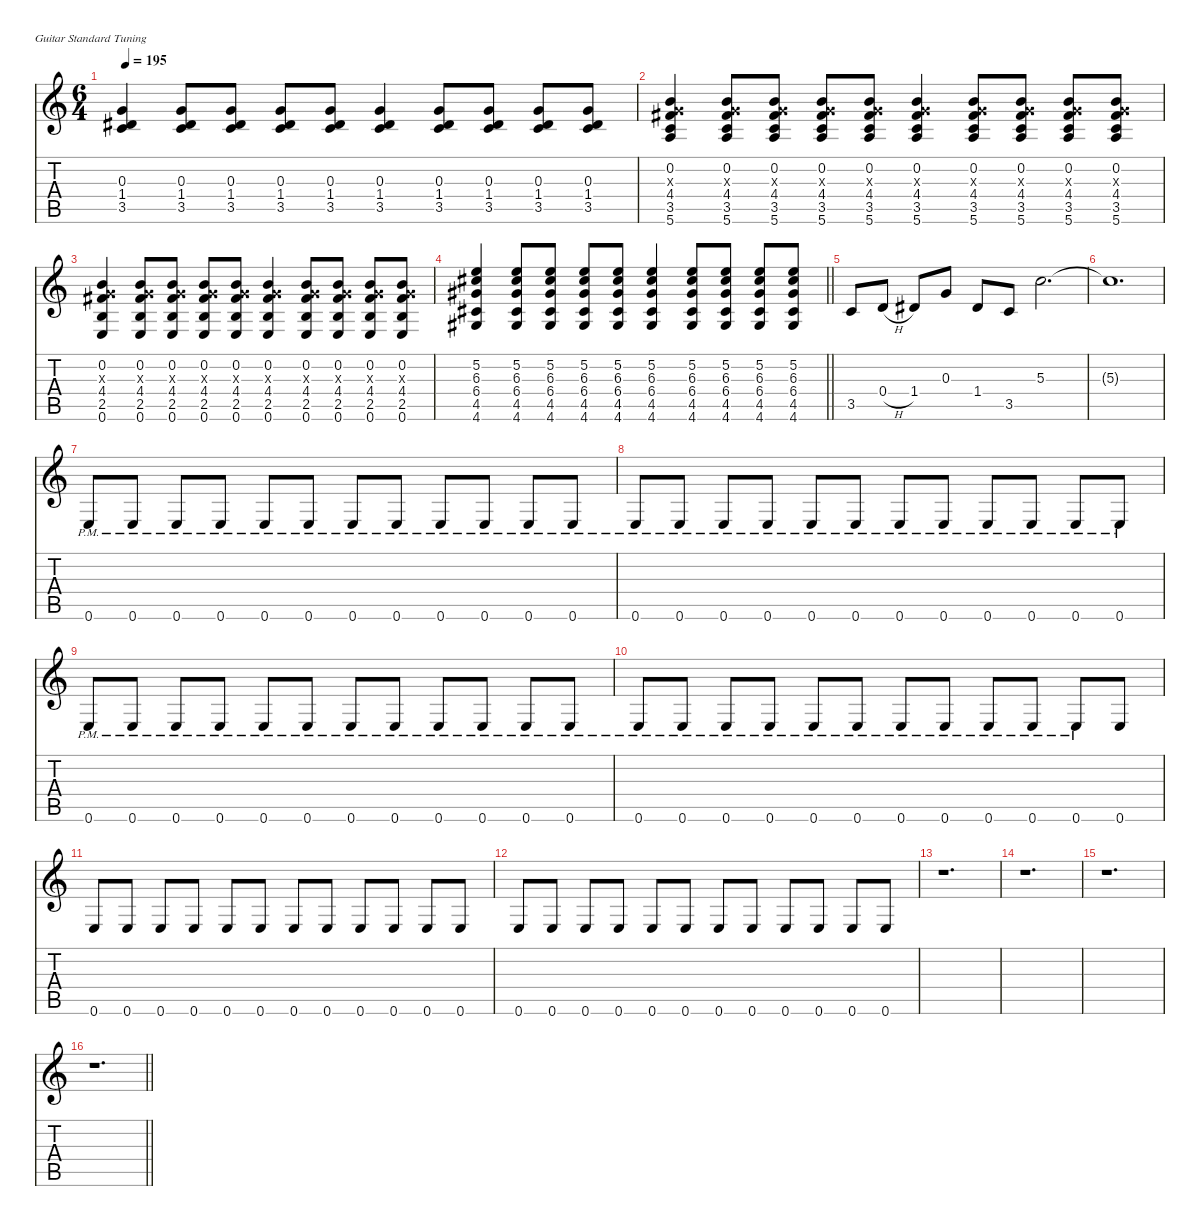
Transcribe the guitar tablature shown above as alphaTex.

\defaultSystemsLayout 4
\hideDynamics
\bracketExtendMode nobrackets
\singleTrackTrackNamePolicy hidden
\multiTrackTrackNamePolicy hidden
\firstSystemTrackNameMode fullname
\firstSystemTrackNameOrientation horizontal
\otherSystemsTrackNameOrientation horizontal
\track ("Guitar 2" "dist.guit.") {defaultSystemsLayout 4 instrument distortionguitar}
\staff {score tabs}
\tuning (E4 B3 G3 D3 A2 E2)
\ts (6 4)
\tempo 195
\clef g2
\ks c
(0.3 1.4{acc #} 3.5).4{dy f beam Up} (0.3 1.4{acc #} 3.5).8{beam Up} (0.3 1.4{acc #} 3.5).8{beam Up} (0.3 1.4{acc #} 3.5).8{beam Up} (0.3 1.4{acc #} 3.5).8{beam Up} (0.3 1.4{acc #} 3.5).4{beam Up} (0.3 1.4{acc #} 3.5).8{beam Up} (0.3 1.4{acc #} 3.5).8{beam Up} (0.3 1.4{acc #} 3.5).8{beam Up} (0.3 1.4{acc #} 3.5).8{beam Up} |
(0.2 0.3{x} 4.4{acc #} 3.5 5.6).4{beam Up} (0.2 0.3{x} 4.4{acc #} 3.5 5.6).8{beam Up} (0.2 0.3{x} 4.4{acc #} 3.5 5.6).8{beam Up} (0.2 0.3{x} 4.4{acc #} 3.5 5.6).8{beam Up} (0.2 0.3{x} 4.4{acc #} 3.5 5.6).8{beam Up} (0.2 0.3{x} 4.4{acc #} 3.5 5.6).4{beam Up} (0.2 0.3{x} 4.4{acc #} 3.5 5.6).8{beam Up} (0.2 0.3{x} 4.4{acc #} 3.5 5.6).8{beam Up} (0.2 0.3{x} 4.4{acc #} 3.5 5.6).8{beam Up} (0.2 0.3{x} 4.4{acc #} 3.5 5.6).8{beam Up} |
(0.2 0.3{x} 4.4{acc #} 2.5 0.6).4{beam Up} (0.2 0.3{x} 4.4{acc #} 2.5 0.6).8{beam Up} (0.2 0.3{x} 4.4{acc #} 2.5 0.6).8{beam Up} (0.2 0.3{x} 4.4{acc #} 2.5 0.6).8{beam Up} (0.2 0.3{x} 4.4{acc #} 2.5 0.6).8{beam Up} (0.2 0.3{x} 4.4{acc #} 2.5 0.6).4{beam Up} (0.2 0.3{x} 4.4{acc #} 2.5 0.6).8{beam Up} (0.2 0.3{x} 4.4{acc #} 2.5 0.6).8{beam Up} (0.2 0.3{x} 4.4{acc #} 2.5 0.6).8{beam Up} (0.2 0.3{x} 4.4{acc #} 2.5 0.6).8{beam Up} |
\barLineRight lightlight
(5.2 6.3{acc #} 6.4{acc #} 4.5{acc #} 4.6{acc #}).4{beam Up} (5.2 6.3{acc #} 6.4{acc #} 4.5{acc #} 4.6{acc #}).8{beam Up} (5.2 6.3{acc #} 6.4{acc #} 4.5{acc #} 4.6{acc #}).8{beam Up} (5.2 6.3{acc #} 6.4{acc #} 4.5{acc #} 4.6{acc #}).8{beam Up} (5.2 6.3{acc #} 6.4{acc #} 4.5{acc #} 4.6{acc #}).8{beam Up} (5.2 6.3{acc #} 6.4{acc #} 4.5{acc #} 4.6{acc #}).4{beam Up} (5.2 6.3{acc #} 6.4{acc #} 4.5{acc #} 4.6{acc #}).8{beam Up} (5.2 6.3{acc #} 6.4{acc #} 4.5{acc #} 4.6{acc #}).8{beam Up} (5.2 6.3{acc #} 6.4{acc #} 4.5{acc #} 4.6{acc #}).8{beam Up} (5.2 6.3{acc #} 6.4{acc #} 4.5{acc #} 4.6{acc #}).8{beam Up} |
3.5.8{instrument acousticguitarsteel beam Up} 0.4{h}.8{beam Up} 1.4{acc #}.8{beam Up} 0.3.8{beam Up} 1.4{acc #}.8{beam Up} 3.5.8{beam Up} 5.3.2{d beam Down} |
5.3{t}.1{d beam Down} |
0.6{pm}.8{instrument distortionguitar beam Up} 0.6{pm}.8{beam Up} 0.6{pm}.8{beam Up} 0.6{pm}.8{beam Up} 0.6{pm}.8{beam Up} 0.6{pm}.8{beam Up} 0.6{pm}.8{beam Up} 0.6{pm}.8{beam Up} 0.6{pm}.8{beam Up} 0.6{pm}.8{beam Up} 0.6{pm}.8{beam Up} 0.6{pm}.8{beam Up} |
0.6{pm}.8{beam Up} 0.6{pm}.8{beam Up} 0.6{pm}.8{beam Up} 0.6{pm}.8{beam Up} 0.6{pm}.8{beam Up} 0.6{pm}.8{beam Up} 0.6{pm}.8{beam Up} 0.6{pm}.8{beam Up} 0.6{pm}.8{beam Up} 0.6{pm}.8{beam Up} 0.6{pm}.8{beam Up} 0.6{pm}.8{beam Up} |
0.6{pm}.8{beam Up} 0.6{pm}.8{beam Up} 0.6{pm}.8{beam Up} 0.6{pm}.8{beam Up} 0.6{pm}.8{beam Up} 0.6{pm}.8{beam Up} 0.6{pm}.8{beam Up} 0.6{pm}.8{beam Up} 0.6{pm}.8{beam Up} 0.6{pm}.8{beam Up} 0.6{pm}.8{beam Up} 0.6{pm}.8{beam Up} |
0.6{pm}.8{beam Up} 0.6{pm}.8{beam Up} 0.6{pm}.8{beam Up} 0.6{pm}.8{beam Up} 0.6{pm}.8{beam Up} 0.6{pm}.8{beam Up} 0.6{pm}.8{beam Up} 0.6{pm}.8{beam Up} 0.6{pm}.8{beam Up} 0.6{pm}.8{beam Up} 0.6{pm}.8{beam Up} 0.6.8{beam Up} |
0.6.8{beam Up} 0.6.8{beam Up} 0.6.8{beam Up} 0.6.8{beam Up} 0.6.8{beam Up} 0.6.8{beam Up} 0.6.8{beam Up} 0.6.8{beam Up} 0.6.8{beam Up} 0.6.8{beam Up} 0.6.8{beam Up} 0.6.8{beam Up} |
0.6.8{beam Up} 0.6.8{beam Up} 0.6.8{beam Up} 0.6.8{beam Up} 0.6.8{beam Up} 0.6.8{beam Up} 0.6.8{beam Up} 0.6.8{beam Up} 0.6.8{beam Up} 0.6.8{beam Up} 0.6.8{beam Up} 0.6.8{beam Up} |
r.1{d beam Down} |
r.1{d beam Down} |
r.1{d beam Down} |
\barLineRight lightlight
r.1{d beam Down}
